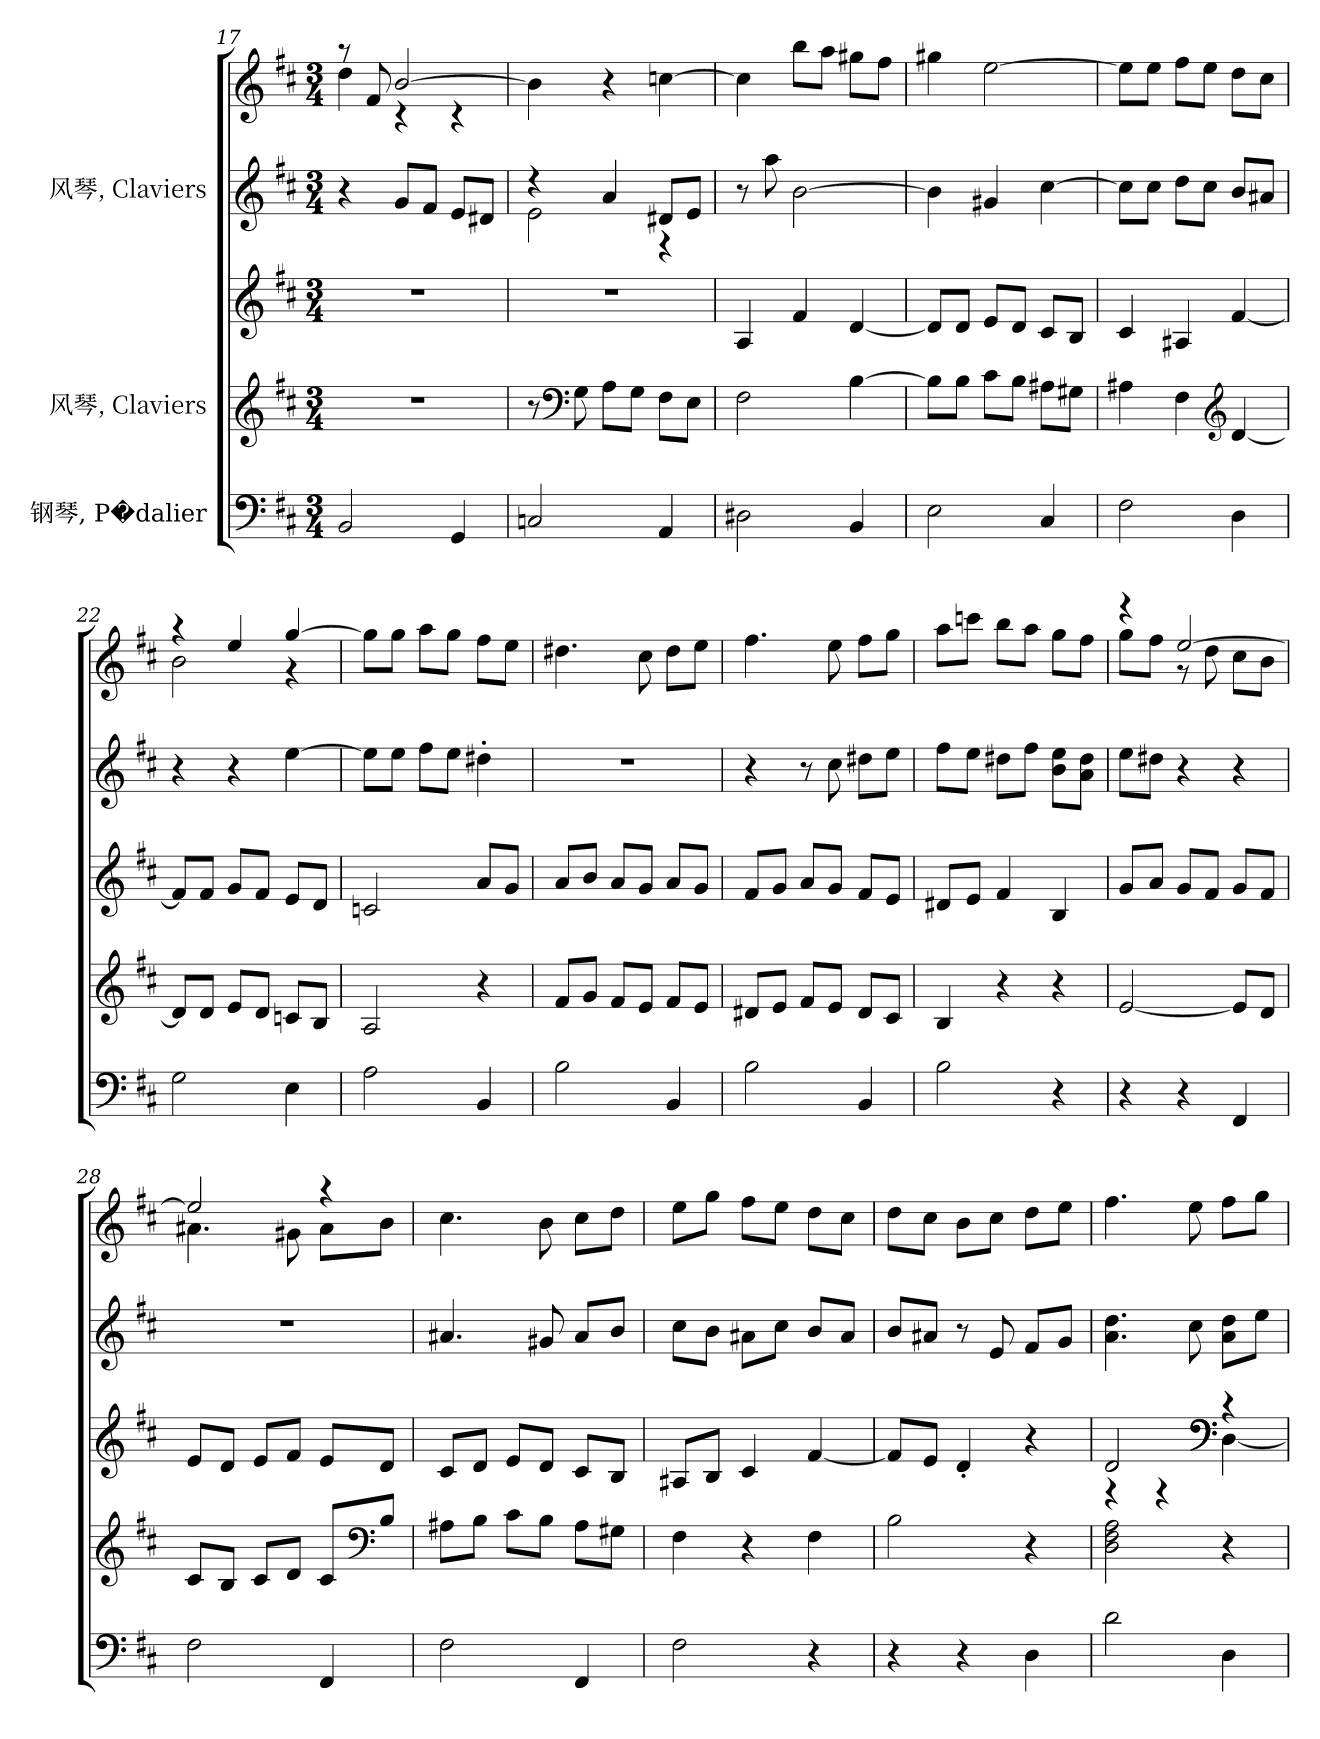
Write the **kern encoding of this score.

**kern	**kern	**kern	**kern	**kern
*part3	*part2	*part2	*part1	*part1
*staff5	*staff4	*staff3	*staff2	*staff1
*I"钢琴, P�dalier	*I"风琴, Claviers	*	*I"风琴, Claviers	*
*clefF4	*clefG2	*clefG2	*clefG2	*clefG2
*k[f#c#]	*k[f#c#]	*k[f#c#]	*k[f#c#]	*k[f#c#]
*M3/4	*M3/4	*M3/4	*M3/4	*M3/4
=17	=17	=17	=17	=17
*	*	*	*	*^
2BB/	2.r	2.r	4r	8r	4dd\
.	.	.	.	8f#/	.
.	.	.	8g/L	[2b/	4r
.	.	.	8f#/J	.	.
4GG/	.	.	8e/L	.	4r
.	.	.	8d#X/J	.	.
*	*	*	*	*v	*v
=18	=18	=18	=18	=18
*	*	*	*^	*
2Cn/	8r	2.r	4r	2e\	4b\]
*	*clefF4	*	*	*	*
.	8G\	.	.	.	.
.	8A\L	.	4a/	.	4r
.	8G\J	.	.	.	.
4AA/	8F#\L	.	8d#X/L	4r	[4ccn\
.	8E\J	.	8e/J	.	.
*	*	*	*v	*v	*
=19	=19	=19	=19	=19
2D#X\	2F#\	4A/	8r	4cc\]
.	.	.	8aa\	.
.	.	4f#/	[2b\	8bb\L
.	.	.	.	8aa\J
4BB/	[4B\	[4d/	.	8gg#X\L
.	.	.	.	8ff#\J
!!LO:LB:g=z
=20	=20	=20	=20	=20
2E\	8B\L]	8d/L]	4b\]	4gg#X\
.	8B\J	8d/J	.	.
.	8c#\L	8e/L	4g#X/	[2ee\
.	8B\J	8d/J	.	.
4C#/	8A#X\L	8c#/L	[4cc#\	.
.	8G#X\J	8B/J	.	.
=21	=21	=21	=21	=21
2F#\	4A#X\	4c#/	8cc#\L]	8ee\L]
.	.	.	8cc#\J	8ee\J
.	4F#\	4A#X/	8dd\L	8ff#\L
.	.	.	8cc#\J	8ee\J
*	*clefG2	*	*	*
4D\	[4d/	[4f#/	8b/L	8dd\L
.	.	.	8a#X/J	8cc#\J
=22	=22	=22	=22	=22
*	*	*	*	*^
2G\	8d/L]	8f#/L]	4r	4r	2b\
.	8d/J	8f#/J	.	.	.
.	8e/L	8g/L	4r	4ee/	.
.	8d/J	8f#/J	.	.	.
4E\	8cn/L	8e/L	[4ee\	[4gg/	4r
.	8B/J	8d/J	.	.	.
*	*	*	*	*v	*v
=23	=23	=23	=23	=23
2A\	2A/	2cn/	8ee\L]	8gg\L]
.	.	.	8ee\J	8gg\J
.	.	.	8ff#\L	8aa\L
.	.	.	8ee\J	8gg\J
4BB/	4r	8a/L	4dd#X'\	8ff#\L
.	.	8g/J	.	8ee\J
=24	=24	=24	=24	=24
2B\	8f#/L	8a/L	2.r	4.dd#X\
.	8g/J	8b/J	.	.
.	8f#/L	8a/L	.	.
.	8e/J	8g/J	.	8cc#\
4BB/	8f#/L	8a/L	.	8dd#\L
.	8e/J	8g/J	.	8ee\J
!!LO:PB:g=z
=25	=25	=25	=25	=25
2B\	8d#X/L	8f#/L	4r	4.ff#\
.	8e/J	8g/J	.	.
.	8f#/L	8a/L	8r	.
.	8e/J	8g/J	8cc#\	8ee\
4BB/	8d#/L	8f#/L	8dd#X\L	8ff#\L
.	8c#/J	8e/J	8ee\J	8gg\J
=26	=26	=26	=26	=26
2B\	4B/	8d#X/L	8ff#\L	8aa\L
.	.	8e/J	8ee\J	8cccn\J
.	4r	4f#/	8dd#X\L	8bb\L
.	.	.	8ff#\J	8aa\J
4r	4r	4B/	8b\ 8ee\L	8gg\L
.	.	.	8a\ 8dd#\J	8ff#\J
=27	=27	=27	=27	=27
*	*	*	*	*^
4r	[2e/	8g/L	8ee\L	4r	8gg\L
.	.	8a/J	8dd#X\J	.	8ff#\J
4r	.	8g/L	4r	[2ee/	8r
.	.	8f#/J	.	.	8dd\
4FF#/	8e/L]	8g/L	4r	.	8cc#\L
.	8d/J	8f#/J	.	.	8b\J
=28	=28	=28	=28	=28	=28
2F#\	8c#/L	8e/L	2.r	2ee/]	4.a#X\
.	8B/J	8d/J	.	.	.
.	8c#/L	8e/L	.	.	.
.	8d/J	8f#/J	.	.	8g#X\
4FF#/	8c#/L	8e/L	.	4r	8a#\L
*	*clefF4	*	*	*	*
.	8B/J	8d/J	.	.	8b\J
*	*	*	*	*v	*v
!!LO:LB:g=z
=29	=29	=29	=29	=29
2F#\	8A#X\L	8c#/L	4.a#X/	4.cc#\
.	8B\J	8d/J	.	.
.	8c#\L	8e/L	.	.
.	8B\J	8d/J	8g#X/	8b\
4FF#/	8A#\L	8c#/L	8a#/L	8cc#\L
.	8G#X\J	8B/J	8b/J	8dd\J
=30	=30	=30	=30	=30
2F#\	4F#\	8A#X/L	8cc#\L	8ee\L
.	.	8B/J	8b\J	8gg\J
.	4r	4c#/	8a#X\L	8ff#\L
.	.	.	8cc#\J	8ee\J
4r	4F#\	[4f#/	8b/L	8dd\L
.	.	.	8a#/J	8cc#\J
=31	=31	=31	=31	=31
4r	2B\	8f#/L]	8b/L	8dd\L
.	.	8e/J	8a#X/J	8cc#\J
4r	.	4d'/	8r	8b\L
.	.	.	8e/	8cc#\J
4D\	4r	4r	8f#/L	8dd\L
.	.	.	8g/J	8ee\J
=32	=32	=32	=32	=32
*	*	*^	*	*
2d\	2D\ 2F#\ 2A\	2d/	4r	4.a\ 4.dd\	4.ff#\
.	.	.	4r	.	.
.	.	.	.	8cc#\	8ee\
*	*	*clefF4	*	*	*
4D\	4r	4r	[4D\	8a\ 8dd\L	8ff#\L
.	.	.	.	8ee\J	8gg\J
*	*	*v	*v	*	*
=	=	=	=	=
*-	*-	*-	*-	*-
